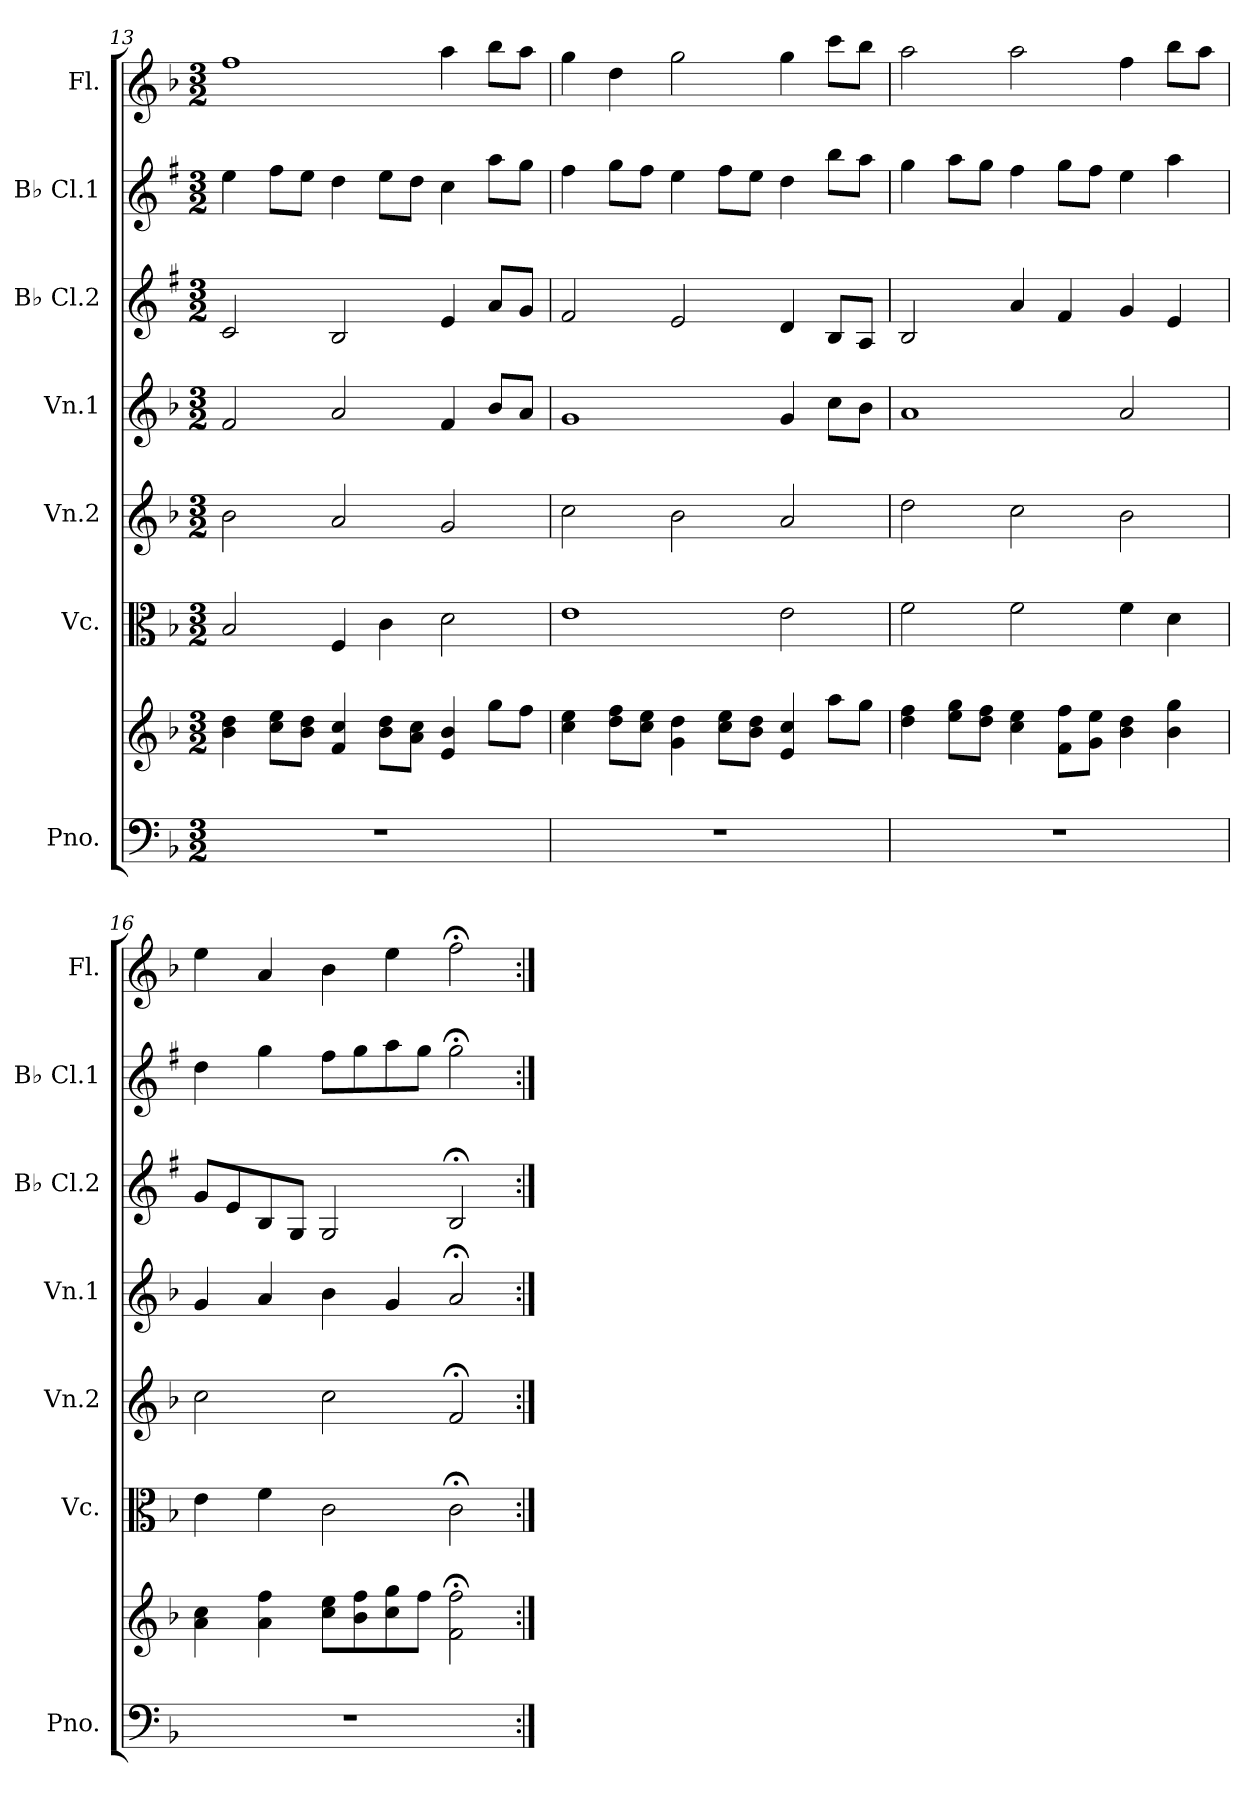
**kern	**kern	**kern	**kern	**kern	**kern	**kern	**kern
*part7	*part7	*part6	*part5	*part4	*part3	*part2	*part1
*staff8	*staff7	*staff6	*staff5	*staff4	*staff3	*staff2	*staff1
*I"Pno.	*	*I"Vc.	*I"Vn.2	*I"Vn.1	*I"B♭ Cl.2	*I"B♭ Cl.1	*I"Fl.
*I'Pno.	*	*I'Vc.	*I'Vn.2	*I'Vn.1	*I'B♭ Cl.2	*I'B♭ Cl.1	*I'Fl.
!!LO:PB:g=z
*clefF4	*clefG2	*clefC3	*clefG2	*clefG2	*clefG2	*clefG2	*clefG2
*	*	*	*	*	*ITrd1c2	*ITrd1c2	*
*k[b-]	*k[b-]	*k[b-]	*k[b-]	*k[b-]	*k[b-]	*k[b-]	*k[b-]
*M3/2	*M3/2	*M3/2	*M3/2	*M3/2	*M3/2	*M3/2	*M3/2
=13	=13	=13	=13	=13	=13	=13	=13
1.r	4b-\ 4dd\	2B-/	2b-\	2f/	2B-/	4dd\	1ff
.	8cc\ 8ee\L	.	.	.	.	8ee\L	.
.	8b-\ 8dd\J	.	.	.	.	8dd\J	.
.	4f/ 4cc/	4F/	2a/	2a/	2A/	4cc\	.
.	8b-\ 8dd\L	4c\	.	.	.	8dd\L	.
.	8a\ 8cc\J	.	.	.	.	8cc\J	.
.	4e/ 4b-/	2d\	2g/	4f/	4d/	4b-\	4aa\
.	8gg\L	.	.	8b-/L	8g/L	8gg\L	8bb-\L
.	8ff\J	.	.	8a/J	8f/J	8ff\J	8aa\J
=14	=14	=14	=14	=14	=14	=14	=14
1.r	4cc\ 4ee\	1e	2cc\	1g	2e/	4ee\	4gg\
.	8dd\ 8ff\L	.	.	.	.	8ff\L	4dd\
.	8cc\ 8ee\J	.	.	.	.	8ee\J	.
.	4g\ 4dd\	.	2b-\	.	2d/	4dd\	2gg\
.	8cc\ 8ee\L	.	.	.	.	8ee\L	.
.	8b-\ 8dd\J	.	.	.	.	8dd\J	.
.	4e/ 4cc/	2e\	2a/	4g/	4c/	4cc\	4gg\
.	8aa\L	.	.	8cc\L	8A/L	8aa\L	8ccc\L
.	8gg\J	.	.	8b-\J	8G/J	8gg\J	8bb-\J
=15	=15	=15	=15	=15	=15	=15	=15
1.r	4dd\ 4ff\	2f\	2dd\	1a	2A/	4ff\	2aa\
.	8ee\ 8gg\L	.	.	.	.	8gg\L	.
.	8dd\ 8ff\J	.	.	.	.	8ff\J	.
.	4cc\ 4ee\	2f\	2cc\	.	4g/	4ee\	2aa\
.	8f\ 8ff\L	.	.	.	4e/	8ff\L	.
.	8g\ 8ee\J	.	.	.	.	8ee\J	.
.	4b-\ 4dd\	4f\	2b-\	2a/	4f/	4dd\	4ff\
.	4b-\ 4gg\	4d\	.	.	4d/	4gg\	8bb-\L
.	.	.	.	.	.	.	8aa\J
!!LO:PB:g=z
=16	=16	=16	=16	=16	=16	=16	=16
1.r	4a\ 4cc\	4e\	2cc\	4g/	8f/L	4cc\	4ee\
.	.	.	.	.	8d/	.	.
.	4a\ 4ff\	4f\	.	4a/	8A/	4ff\	4a/
.	.	.	.	.	8F/J	.	.
.	8cc\ 8ee\L	2c\	2cc\	4b-\	2F/	8ee\L	4b-\
.	8b-\ 8ff\	.	.	.	.	8ff\	.
.	8cc\ 8gg\	.	.	4g/	.	8gg\	4ee\
.	8ff\J	.	.	.	.	8ff\J	.
.	2f\;< 2ff\;<	2c;<\	2f;</	2a;</	2A;</	2ff;<\	2ff;<\
=:|!	=:|!	=:|!	=:|!	=:|!	=:|!	=:|!	=:|!
*-	*-	*-	*-	*-	*-	*-	*-
